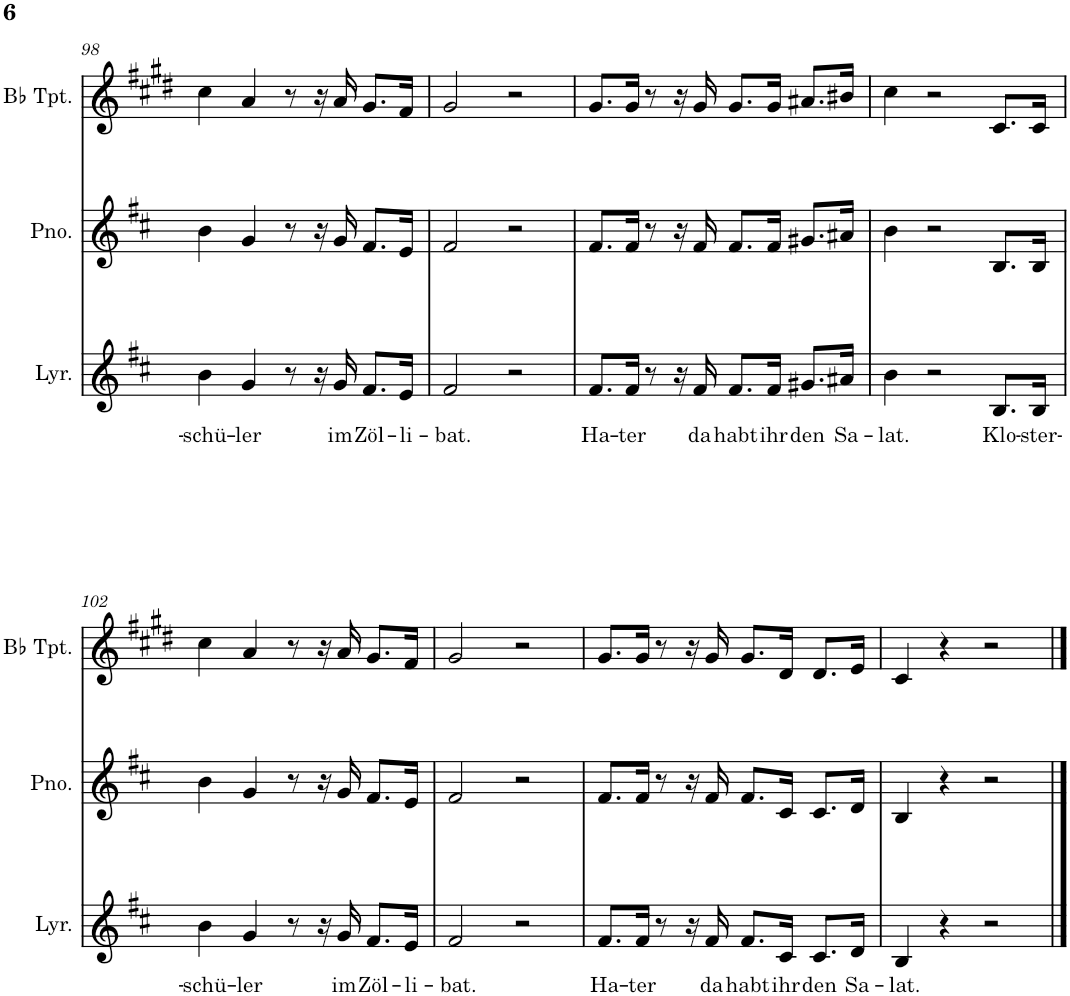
**kern	**text	**kern	**kern
*part3	*part3	*part2	*part1
*staff3	*staff3	*staff2	*staff1
*I"Lyrics	*	*I"Piano	*I"Bb Trumpet
*I'Lyr.	*	*I'Pno.	*I'Bb Tpt.
!!LO:PB:g=z
*clefG2	*	*clefG2	*clefG2
*	*	*	*Trd1c2
*k[f#c#]	*	*k[f#c#]	*k[f#c#g#d#]
*M4/4	*	*M4/4	*M4/4
=98	=98	=98	=98
!	!LO:LY:b	!	!
4b\	-schü-	4b\	4cc#\
!	!LO:LY:b	!	!
4g/	-ler	4g/	4a/
8r	.	8r	8r
16r	.	16r	16r
!	!LO:LY:b	!	!
16g/	im	16g/	16a/
!	!LO:LY:b	!	!
8.f#/L	Zöl-	8.f#/L	8.g#/L
!	!LO:LY:b	!	!
16e/Jk	-li-	16e/Jk	16f#/Jk
=99	=99	=99	=99
!	!LO:LY:b	!	!
2f#/	-bat.	2f#/	2g#/
2r	.	2r	2r
=100	=100	=100	=100
!	!LO:LY:b	!	!
8.f#/L	Ha-	8.f#/L	8.g#/L
!	!LO:LY:b	!	!
16f#/Jk	-ter	16f#/Jk	16g#/Jk
8r	.	8r	8r
16r	.	16r	16r
!	!LO:LY:b	!	!
16f#/	da	16f#/	16g#/
!	!LO:LY:b	!	!
8.f#/L	habt	8.f#/L	8.g#/L
!	!LO:LY:b	!	!
16f#/Jk	ihr	16f#/Jk	16g#/Jk
!	!LO:LY:b	!	!
8.g#X/L	den	8.g#X/L	8.a#X/L
!	!LO:LY:b	!	!
16a#X/Jk	Sa-	16a#X/Jk	16b#X/Jk
=101	=101	=101	=101
!	!LO:LY:b	!	!
4b\	-lat.	4b\	4cc#\
2r	.	2r	2r
!	!LO:LY:b	!	!
8.B/L	Klo-	8.B/L	8.c#/L
!	!LO:LY:b	!	!
16B/Jk	-ster-	16B/Jk	16c#/Jk
!!LO:LB:g=z
=102	=102	=102	=102
!	!LO:LY:b	!	!
4b\	-schü-	4b\	4cc#\
!	!LO:LY:b	!	!
4g/	-ler	4g/	4a/
8r	.	8r	8r
16r	.	16r	16r
!	!LO:LY:b	!	!
16g/	im	16g/	16a/
!	!LO:LY:b	!	!
8.f#/L	Zöl-	8.f#/L	8.g#/L
!	!LO:LY:b	!	!
16e/Jk	-li-	16e/Jk	16f#/Jk
=103	=103	=103	=103
!	!LO:LY:b	!	!
2f#/	-bat.	2f#/	2g#/
2r	.	2r	2r
=104	=104	=104	=104
!	!LO:LY:b	!	!
8.f#/L	Ha-	8.f#/L	8.g#/L
!	!LO:LY:b	!	!
16f#/Jk	-ter	16f#/Jk	16g#/Jk
8r	.	8r	8r
16r	.	16r	16r
!	!LO:LY:b	!	!
16f#/	da	16f#/	16g#/
!	!LO:LY:b	!	!
8.f#/L	habt	8.f#/L	8.g#/L
!	!LO:LY:b	!	!
16c#/Jk	ihr	16c#/Jk	16d#/Jk
!	!LO:LY:b	!	!
8.c#/L	den	8.c#/L	8.d#/L
!	!LO:LY:b	!	!
16d/Jk	Sa-	16d/Jk	16e/Jk
=105	=105	=105	=105
!	!LO:LY:b	!	!
4B/	lat.	4B/	4c#/
4r	.	4r	4r
2r	.	2r	2r
==	==	==	==
*-	*-	*-	*-
